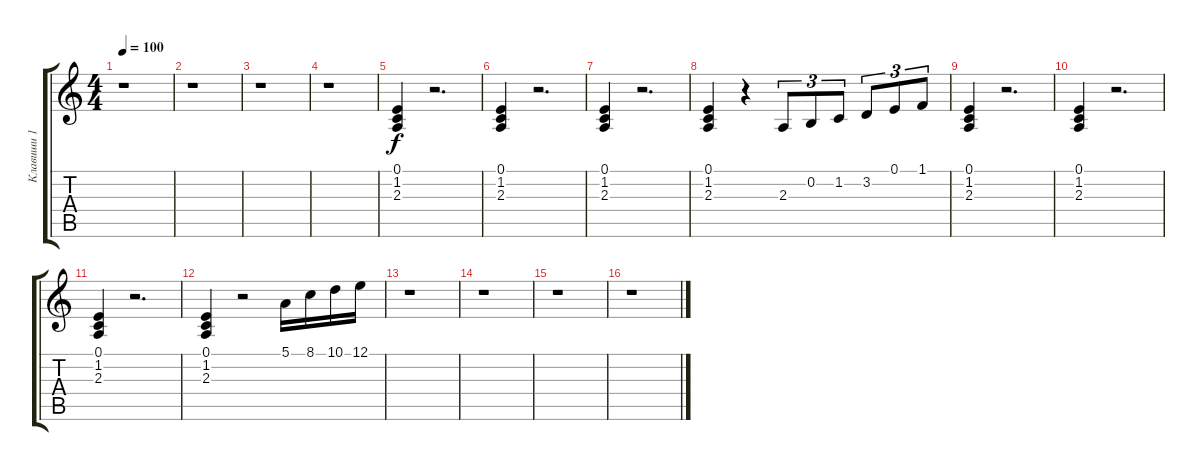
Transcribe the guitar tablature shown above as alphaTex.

\track ("Клавиши 1" "Клавиши 1") {instrument choiraahs}
\staff {score tabs}
\tuning (E4 B3 G3 D3 A2 E2) {hide}
\ts (4 4)
\tempo 100
\clef g2
\ks c
r.1{dy f} |
r.1 |
r.1 |
r.1 |
(0.1 1.2 2.3).4 r.2{d} |
(0.1 1.2 2.3).4 r.2{d} |
(0.1 1.2 2.3).4 r.2{d} |
(0.1 1.2 2.3).4 r.4 2.3.8{tu (3 2)} 0.2.8{tu (3 2)} 1.2.8{tu (3 2)} 3.2.8{tu (3 2)} 0.1.8{tu (3 2)} 1.1.8{tu (3 2)} |
(0.1 1.2 2.3).4 r.2{d} |
(0.1 1.2 2.3).4 r.2{d} |
(0.1 1.2 2.3).4 r.2{d} |
(0.1 1.2 2.3).4 r.2 5.1.16 8.1.16 10.1.16 12.1.16 |
r.1 |
r.1 |
r.1 |
r.1
